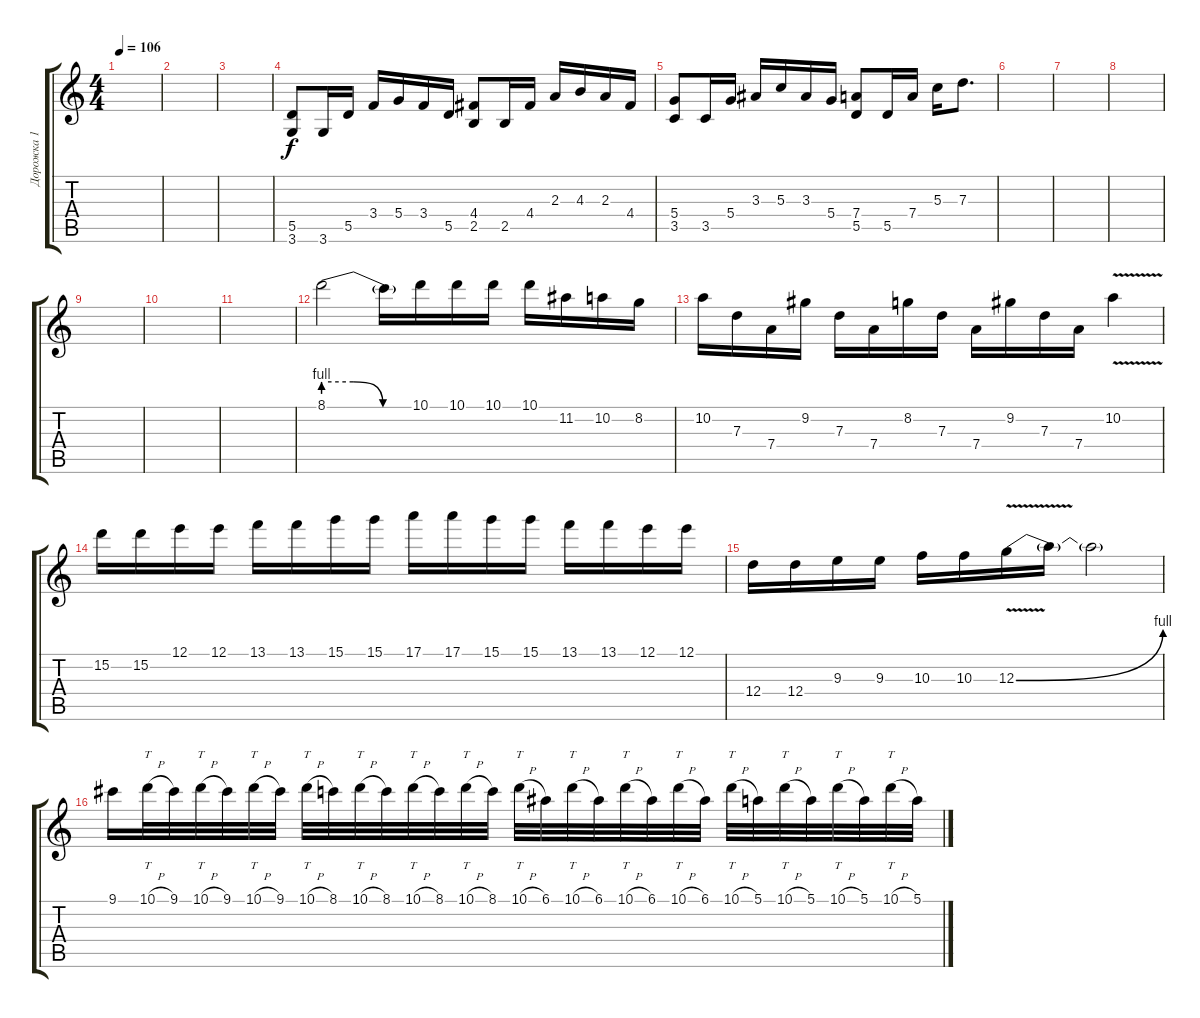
\track ("Дорожка 1" "Дорожка 1") {instrument distortionguitar}
\staff {score tabs}
\tuning (E4 B3 G3 D3 A2 E2) {hide}
\ts (4 4)
\tempo 106
\clef g2
\ks c
|
|
|
(5.5 3.6).8 3.6.16 5.5.16 3.4.16 5.4.16 3.4.16 5.5.16 (4.4 2.5).8 2.5.16 4.4.16 2.3.16 4.3.16 2.3.16 4.4.16 |
(5.4 3.5).8 3.5.16 5.4.16 3.3.16 5.3.16 3.3.16 5.4.16 (7.4 5.5).8 5.5.16 7.4.16 5.3.16 7.3.8{d} |
|
|
|
|
|
|
8.1{be (custom 0 4 20 4 40 0 60 0)}.2 8.1{t}.16 10.1.16 10.1.16 10.1.16 10.1.16 11.2.16 10.2.16 8.2.16 |
10.2.16 7.3.16 7.4.16 9.2.16 7.3.16 7.4.16 8.2.16 7.3.16 7.4.16 9.2.16 7.3.16 7.4.16 10.2{v}.4 |
15.2.16 15.2.16 12.1.16 12.1.16 13.1.16 13.1.16 15.1.16 15.1.16 17.1.16 17.1.16 15.1.16 15.1.16 13.1.16 13.1.16 12.1.16 12.1.16 |
12.4.16 12.4.16 9.3.16 9.3.16 10.3.16 10.3.16 12.3{be (bend 0 0 60 4) v}.16 12.3{t}.16 12.3{t}.2 |
9.1.16 10.1{h}.32{tt} 9.1.32 10.1{h}.32{tt} 9.1.32 10.1{h}.32{tt} 9.1.32 10.1{h}.32{tt} 8.1.32 10.1{h}.32{tt} 8.1.32 10.1{h}.32{tt} 8.1.32 10.1{h}.32{tt} 8.1.32 10.1{h}.32{tt} 6.1.32 10.1{h}.32{tt} 6.1.32 10.1{h}.32{tt} 6.1.32 10.1{h}.32{tt} 6.1.32 10.1{h}.32{tt} 5.1.32 10.1{h}.32{tt} 5.1.32 10.1{h}.32{tt} 5.1.32 10.1{h}.32{tt} 5.1.32
